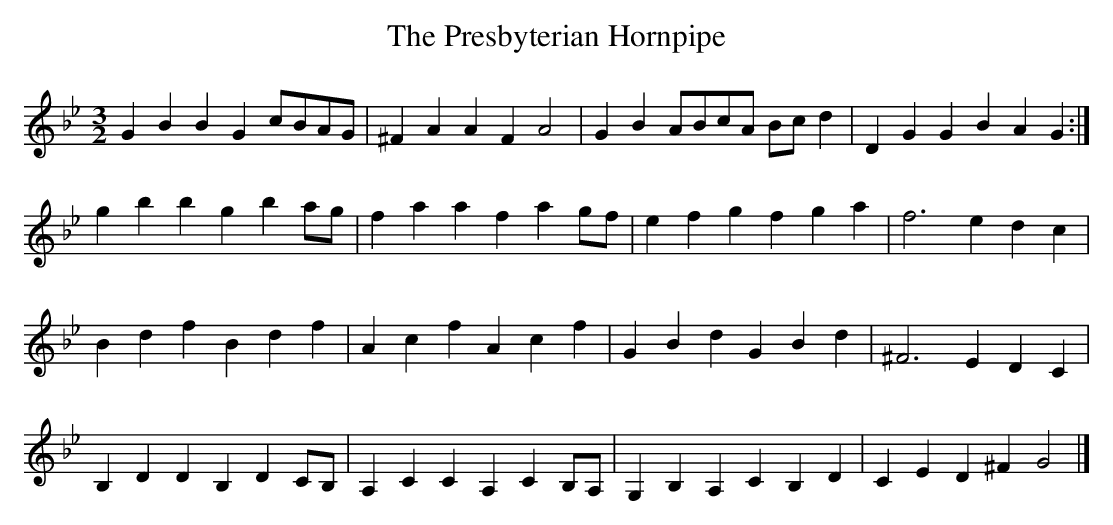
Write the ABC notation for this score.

X:1
T:The Presbyterian Hornpipe
M:3/2
L:1/4
K:Gm
GB BG c/B/A/G/ | ^FA AF A2 | GB A/B/c/A/ B/c/d | DG GB AG :|
gb bg ba/g/ | fa af ag/f/ | ef gf ga | f3 edc |
BdfBdf | AcfAcf | GBdGBd | ^F3 EDC |
B,DDB,DC/B,/ | A,CCA,CB,/A,/ | G,B,A,CB,D | CED^FG2 |]
